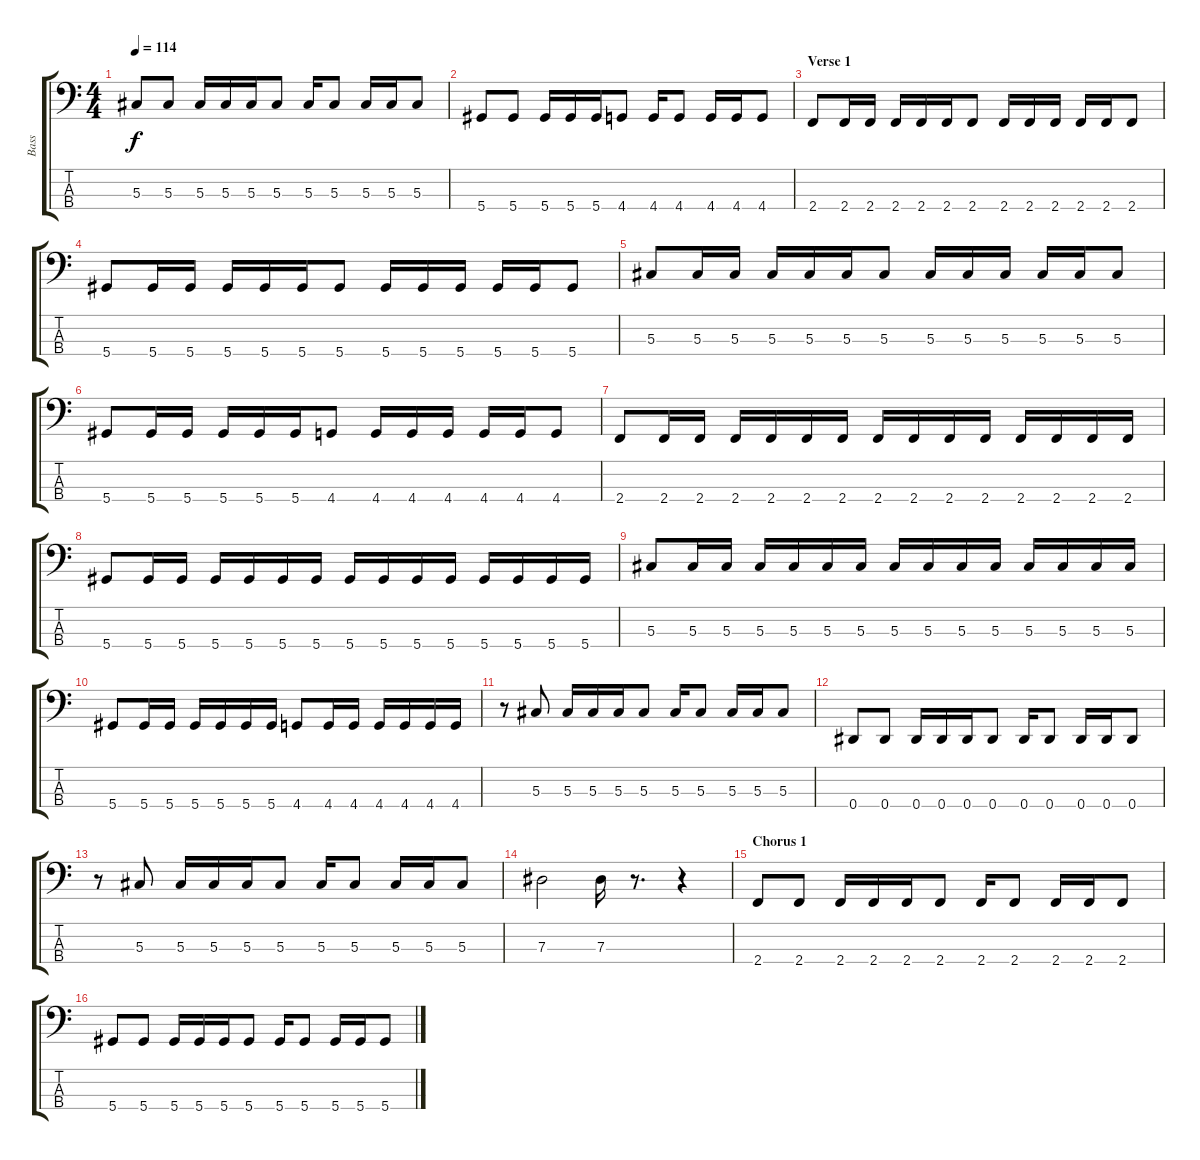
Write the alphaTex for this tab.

\track ("Bass" "Bass") {instrument electricbasspick}
\staff {score tabs}
\tuning (Gb2 Db2 Ab1 Eb1) {hide}
\ts (4 4)
\tempo 114
\clef f4
\ks c
5.3.8{dy f} 5.3.8 5.3.16 5.3.16 5.3.16 5.3.8 5.3.16 5.3.8 5.3.16 5.3.16 5.3.8 |
5.4.8 5.4.8 5.4.16 5.4.16 5.4.16 4.4.8 4.4.16 4.4.8 4.4.16 4.4.16 4.4.8 |
\section ("" "Verse 1")
2.4.8 2.4.16 2.4.16 2.4.16 2.4.16 2.4.16 2.4.8 2.4.16 2.4.16 2.4.16 2.4.16 2.4.16 2.4.8 |
5.4.8 5.4.16 5.4.16 5.4.16 5.4.16 5.4.16 5.4.8 5.4.16 5.4.16 5.4.16 5.4.16 5.4.16 5.4.8 |
5.3.8 5.3.16 5.3.16 5.3.16 5.3.16 5.3.16 5.3.8 5.3.16 5.3.16 5.3.16 5.3.16 5.3.16 5.3.8 |
5.4.8 5.4.16 5.4.16 5.4.16 5.4.16 5.4.16 4.4.8 4.4.16 4.4.16 4.4.16 4.4.16 4.4.16 4.4.8 |
2.4.8 2.4.16 2.4.16 2.4.16 2.4.16 2.4.16 2.4.16 2.4.16 2.4.16 2.4.16 2.4.16 2.4.16 2.4.16 2.4.16 2.4.16 |
5.4.8 5.4.16 5.4.16 5.4.16 5.4.16 5.4.16 5.4.16 5.4.16 5.4.16 5.4.16 5.4.16 5.4.16 5.4.16 5.4.16 5.4.16 |
5.3.8 5.3.16 5.3.16 5.3.16 5.3.16 5.3.16 5.3.16 5.3.16 5.3.16 5.3.16 5.3.16 5.3.16 5.3.16 5.3.16 5.3.16 |
5.4.8 5.4.16 5.4.16 5.4.16 5.4.16 5.4.16 5.4.16 4.4.8 4.4.16 4.4.16 4.4.16 4.4.16 4.4.16 4.4.16 |
r.8 5.3.8 5.3.16 5.3.16 5.3.16 5.3.8 5.3.16 5.3.8 5.3.16 5.3.16 5.3.8 |
0.4.8 0.4.8 0.4.16 0.4.16 0.4.16 0.4.8 0.4.16 0.4.8 0.4.16 0.4.16 0.4.8 |
r.8 5.3.8 5.3.16 5.3.16 5.3.16 5.3.8 5.3.16 5.3.8 5.3.16 5.3.16 5.3.8 |
7.3.2 7.3.16 r.8{d} r.4 |
\section ("" "Chorus 1")
2.4.8 2.4.8 2.4.16 2.4.16 2.4.16 2.4.8 2.4.16 2.4.8 2.4.16 2.4.16 2.4.8 |
5.4.8 5.4.8 5.4.16 5.4.16 5.4.16 5.4.8 5.4.16 5.4.8 5.4.16 5.4.16 5.4.8
